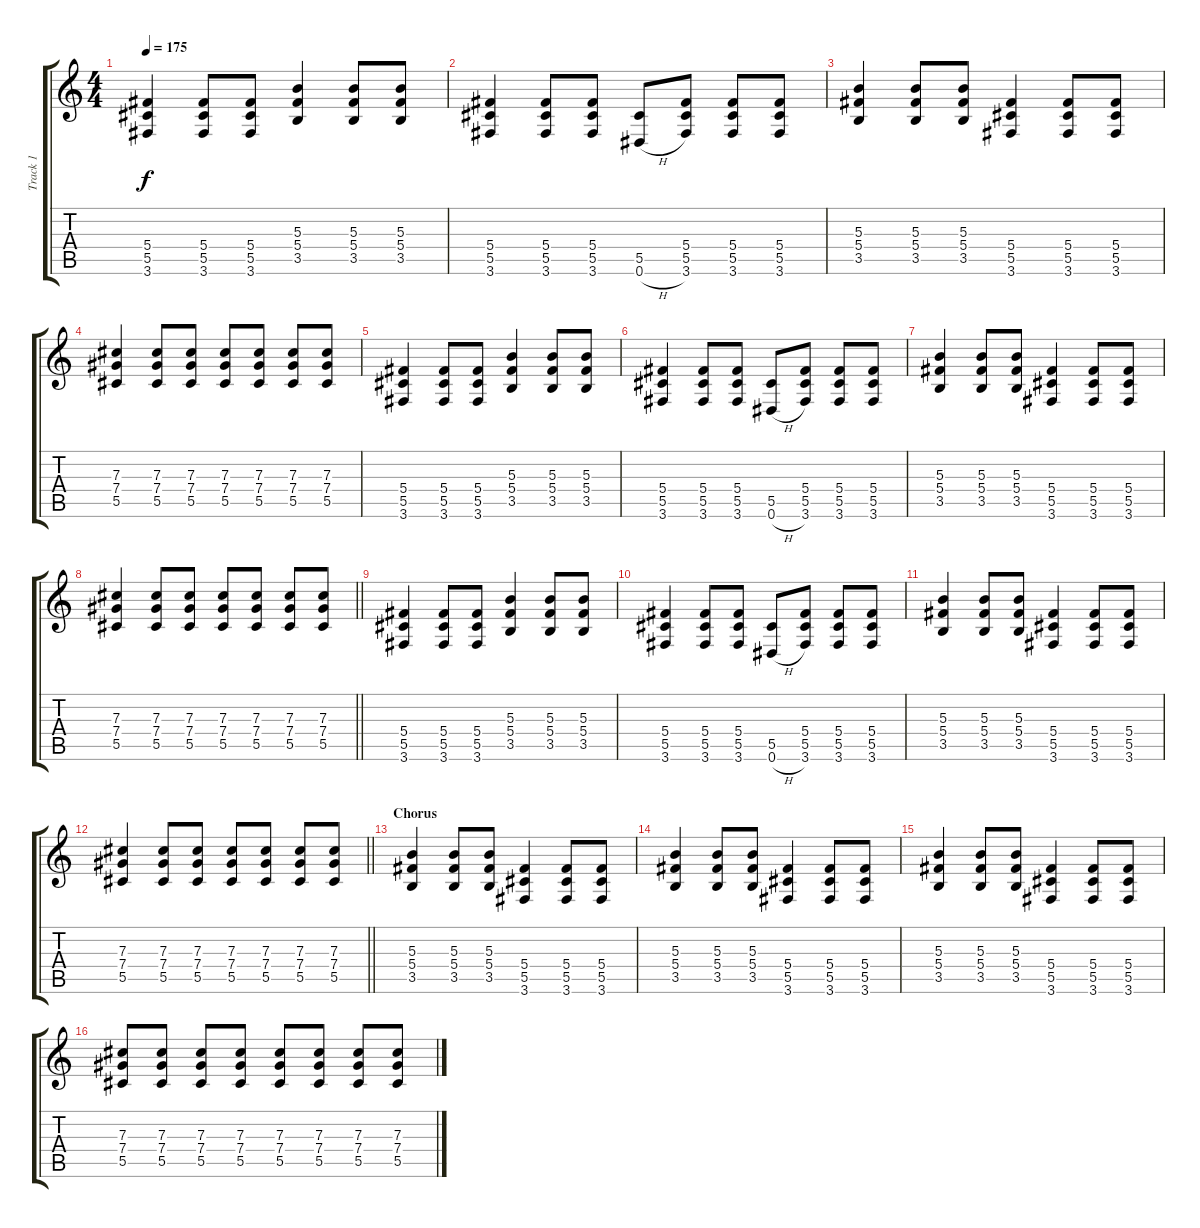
\track ("Track 1" "Track 1") {instrument distortionguitar}
\staff {score tabs}
\tuning (Eb4 Bb3 Gb3 Db3 Ab2 Eb2) {hide}
\ts (4 4)
\tempo 175
\clef g2
\ks c
(5.4 5.5 3.6).4{dy f} (5.4 5.5 3.6).8 (5.4 5.5 3.6).8 (5.3 5.4 3.5).4 (5.3 5.4 3.5).8 (5.3 5.4 3.5).8 |
(5.4 5.5 3.6).4 (5.4 5.5 3.6).8 (5.4 5.5 3.6).8 (5.5 0.6{h}).8 (5.4 5.5 3.6).8 (5.4 5.5 3.6).8 (5.4 5.5 3.6).8 |
(5.3 5.4 3.5).4 (5.3 5.4 3.5).8 (5.3 5.4 3.5).8 (5.4 5.5 3.6).4 (5.4 5.5 3.6).8 (5.4 5.5 3.6).8 |
(7.3 7.4 5.5).4 (7.3 7.4 5.5).8 (7.3 7.4 5.5).8 (7.3 7.4 5.5).8 (7.3 7.4 5.5).8 (7.3 7.4 5.5).8 (7.3 7.4 5.5).8 |
(5.4 5.5 3.6).4 (5.4 5.5 3.6).8 (5.4 5.5 3.6).8 (5.3 5.4 3.5).4 (5.3 5.4 3.5).8 (5.3 5.4 3.5).8 |
(5.4 5.5 3.6).4 (5.4 5.5 3.6).8 (5.4 5.5 3.6).8 (5.5 0.6{h}).8 (5.4 5.5 3.6).8 (5.4 5.5 3.6).8 (5.4 5.5 3.6).8 |
(5.3 5.4 3.5).4 (5.3 5.4 3.5).8 (5.3 5.4 3.5).8 (5.4 5.5 3.6).4 (5.4 5.5 3.6).8 (5.4 5.5 3.6).8 |
\barLineRight lightlight
(7.3 7.4 5.5).4 (7.3 7.4 5.5).8 (7.3 7.4 5.5).8 (7.3 7.4 5.5).8 (7.3 7.4 5.5).8 (7.3 7.4 5.5).8 (7.3 7.4 5.5).8 |
(5.4 5.5 3.6).4 (5.4 5.5 3.6).8 (5.4 5.5 3.6).8 (5.3 5.4 3.5).4 (5.3 5.4 3.5).8 (5.3 5.4 3.5).8 |
(5.4 5.5 3.6).4 (5.4 5.5 3.6).8 (5.4 5.5 3.6).8 (5.5 0.6{h}).8 (5.4 5.5 3.6).8 (5.4 5.5 3.6).8 (5.4 5.5 3.6).8 |
(5.3 5.4 3.5).4 (5.3 5.4 3.5).8 (5.3 5.4 3.5).8 (5.4 5.5 3.6).4 (5.4 5.5 3.6).8 (5.4 5.5 3.6).8 |
\barLineRight lightlight
(7.3 7.4 5.5).4 (7.3 7.4 5.5).8 (7.3 7.4 5.5).8 (7.3 7.4 5.5).8 (7.3 7.4 5.5).8 (7.3 7.4 5.5).8 (7.3 7.4 5.5).8 |
\section ("" "Chorus")
(5.3 5.4 3.5).4 (5.3 5.4 3.5).8 (5.3 5.4 3.5).8 (5.4 5.5 3.6).4 (5.4 5.5 3.6).8 (5.4 5.5 3.6).8 |
(5.3 5.4 3.5).4 (5.3 5.4 3.5).8 (5.3 5.4 3.5).8 (5.4 5.5 3.6).4 (5.4 5.5 3.6).8 (5.4 5.5 3.6).8 |
(5.3 5.4 3.5).4 (5.3 5.4 3.5).8 (5.3 5.4 3.5).8 (5.4 5.5 3.6).4 (5.4 5.5 3.6).8 (5.4 5.5 3.6).8 |
(7.3 7.4 5.5).8 (7.3 7.4 5.5).8 (7.3 7.4 5.5).8 (7.3 7.4 5.5).8 (7.3 7.4 5.5).8 (7.3 7.4 5.5).8 (7.3 7.4 5.5).8 (7.3 7.4 5.5).8
